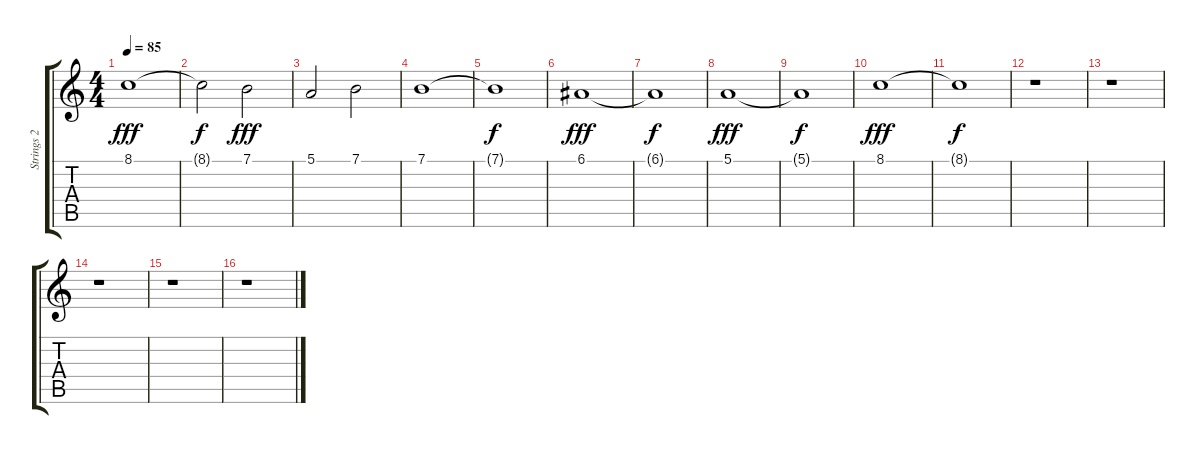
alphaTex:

\track ("Strings 2" "Strings 2") {instrument stringensemble1}
\staff {score tabs}
\tuning (E4 B3 G3 D3 A2 E2) {hide}
\ts (4 4)
\tempo 85
\clef g2
\ks c
8.1.1{dy fff} |
8.1{t}.2{dy f} 7.1.2{dy fff} |
5.1.2 7.1.2 |
7.1.1 |
7.1{t}.1{dy f} |
6.1.1{dy fff} |
6.1{t}.1{dy f} |
5.1.1{dy fff} |
5.1{t}.1{dy f} |
8.1.1{dy fff} |
8.1{t}.1{dy f} |
r.1 |
r.1 |
r.1 |
r.1 |
r.1
